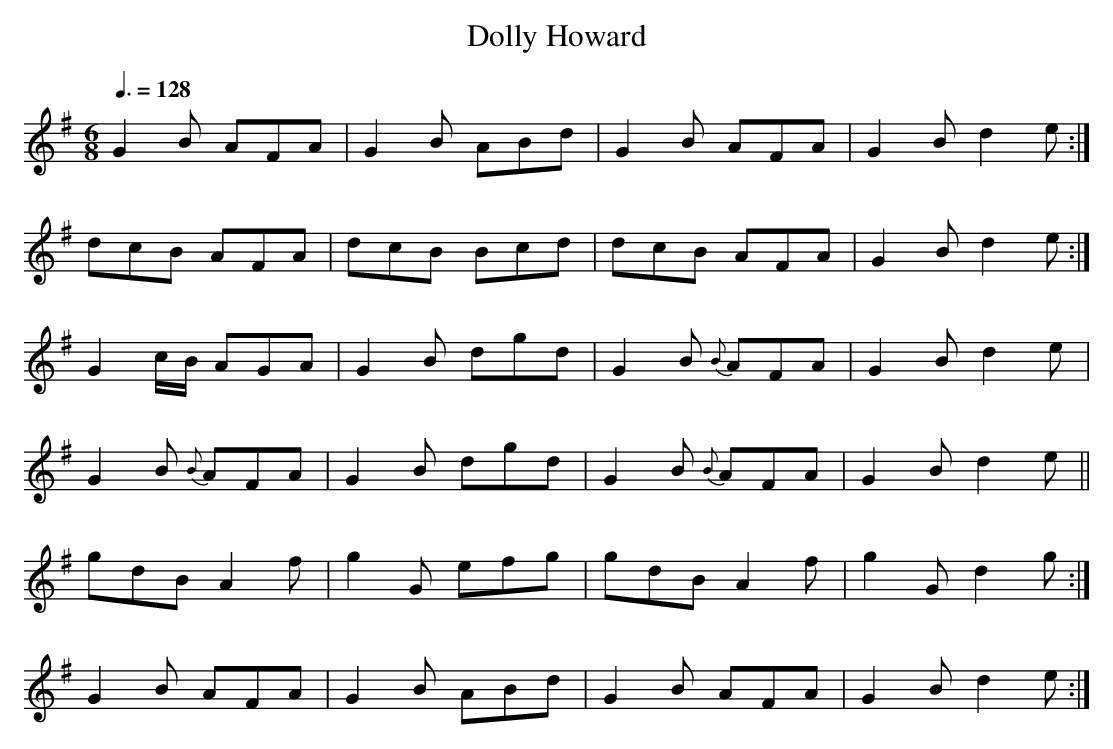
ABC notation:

X:1
T:Dolly Howard
M:6/8
L:1/8
Q:3/8=128
K:G
G2B    AFA|G2B ABd|G2B    AFA|G2B d2e:|
dcB    AFA|dcB Bcd|dcB    AFA|G2B d2e:|
G2c/B/ AGA|G2B dgd|G2B {B}AFA|G2B d2e |
G2B {B}AFA|G2B dgd|G2B {B}AFA|G2B d2e||
gdB    A2f|g2G efg|gdB    A2f|g2G d2g:|
G2B    AFA|G2B ABd|G2B    AFA|G2B d2e:|
